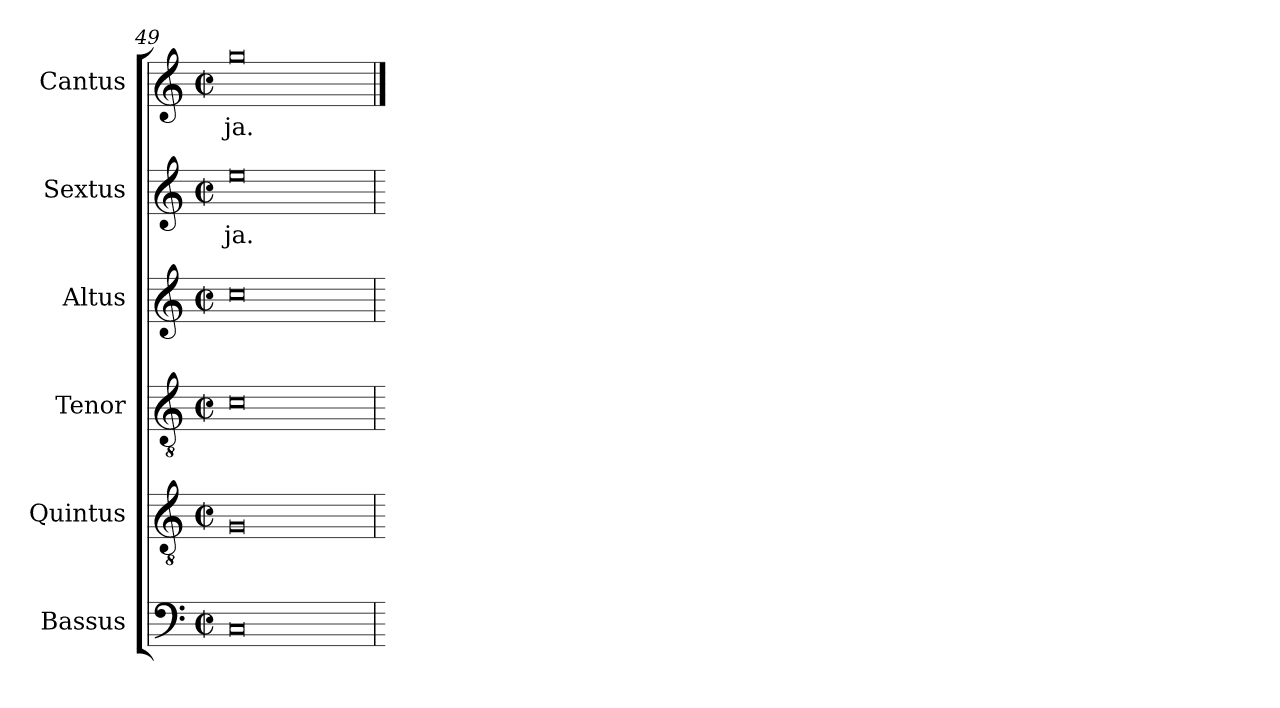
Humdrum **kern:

**kern	**kern	**kern	**kern	**kern	**text	**kern	**text
*part6	*part5	*part4	*part3	*part2	*part2	*part1	*part1
*staff6	*staff5	*staff4	*staff3	*staff2	*staff2	*staff1	*staff1
*I"Bassus	*I"Quintus	*I"Tenor	*I"Altus	*I"Sextus	*	*I"Cantus	*
*clefF4	*clefGv2	*clefGv2	*clefG2	*clefG2	*	*clefG2	*
*M2/2	*M2/2	*M2/2	*M2/2	*M2/2	*	*M2/2	*
*met(c|)	*met(c|)	*met(c|)	*met(c|)	*met(c|)	*	*met(c|)	*
=49	=49	=49	=49	=49	=49	=49	=49
!	!	!	!	!	!LO:LY:b:cj	!	!LO:LY:b:cj
0C	0G	0c	0cc	0ee	-ja.	0gg	-ja.
=	=	=	=	=	==	==	==
*-	*-	*-	*-	*-	*-	*-	*-
